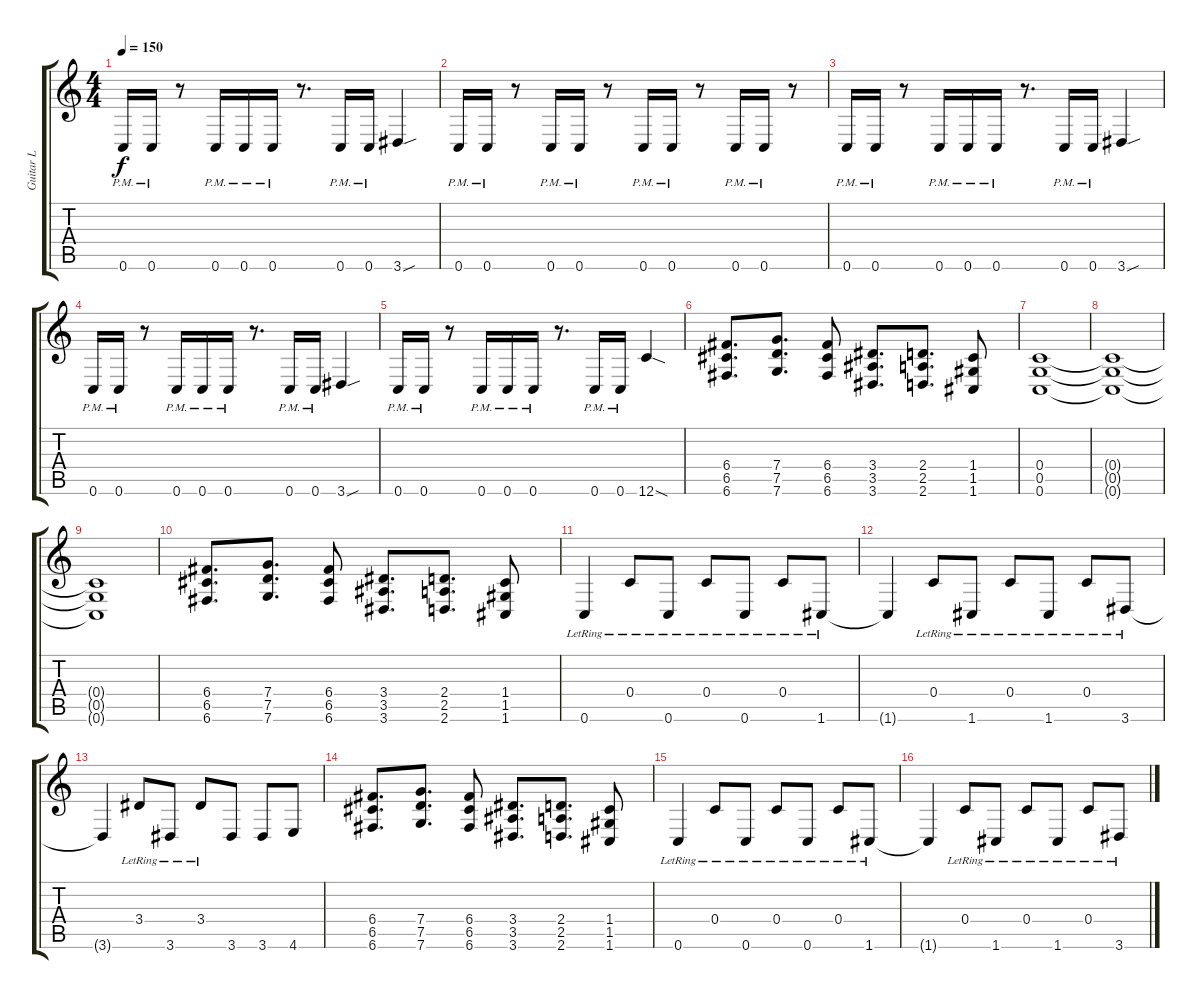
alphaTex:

\track ("Guitar L" "Guitar L") {instrument distortionguitar}
\staff {score tabs}
\tuning (D4 A3 F3 C3 G2 C2) {hide}
\ts (4 4)
\tempo 150
\clef g2
\ks c
0.6{pm}.16{dy f} 0.6{pm}.16 r.8 0.6{pm}.16 0.6{pm}.16 0.6{pm}.16 r.8{d} 0.6{pm}.16 0.6{pm}.16 3.6{sou}.4 |
0.6{pm}.16 0.6{pm}.16 r.8 0.6{pm}.16 0.6{pm}.16 r.8 0.6{pm}.16 0.6{pm}.16 r.8 0.6{pm}.16 0.6{pm}.16 r.8 |
0.6{pm}.16 0.6{pm}.16 r.8 0.6{pm}.16 0.6{pm}.16 0.6{pm}.16 r.8{d} 0.6{pm}.16 0.6{pm}.16 3.6{sou}.4 |
0.6{pm}.16 0.6{pm}.16 r.8 0.6{pm}.16 0.6{pm}.16 0.6{pm}.16 r.8{d} 0.6{pm}.16 0.6{pm}.16 3.6{sou}.4 |
0.6{pm}.16 0.6{pm}.16 r.8 0.6{pm}.16 0.6{pm}.16 0.6{pm}.16 r.8{d} 0.6{pm}.16 0.6{pm}.16 12.6{sod}.4 |
(6.4 6.5 6.6).8{d} (7.4 7.5 7.6).8{d} (6.4 6.5 6.6).8 (3.4 3.5 3.6).8{d} (2.4 2.5 2.6).8{d} (1.4 1.5 1.6).8 |
(0.4 0.5 0.6).1 |
(0.4{t} 0.5{t} 0.6{t}).1 |
(0.4{t} 0.5{t} 0.6{t}).1 |
(6.4 6.5 6.6).8{d} (7.4 7.5 7.6).8{d} (6.4 6.5 6.6).8 (3.4 3.5 3.6).8{d} (2.4 2.5 2.6).8{d} (1.4 1.5 1.6).8 |
0.6{lr}.4 0.4{lr}.8 0.6{lr}.8 0.4{lr}.8 0.6{lr}.8 0.4{lr}.8 1.6{lr}.8 |
1.6{t}.4 0.4{lr}.8 1.6{lr}.8 0.4{lr}.8 1.6{lr}.8 0.4{lr}.8 3.6{lr}.8 |
3.6{t}.4 3.4{lr}.8 3.6{lr}.8 3.4{lr}.8 3.6.8 3.6.8 4.6.8 |
(6.4 6.5 6.6).8{d} (7.4 7.5 7.6).8{d} (6.4 6.5 6.6).8 (3.4 3.5 3.6).8{d} (2.4 2.5 2.6).8{d} (1.4 1.5 1.6).8 |
0.6{lr}.4 0.4{lr}.8 0.6{lr}.8 0.4{lr}.8 0.6{lr}.8 0.4{lr}.8 1.6{lr}.8 |
1.6{t}.4 0.4{lr}.8 1.6{lr}.8 0.4{lr}.8 1.6{lr}.8 0.4{lr}.8 3.6{lr}.8
